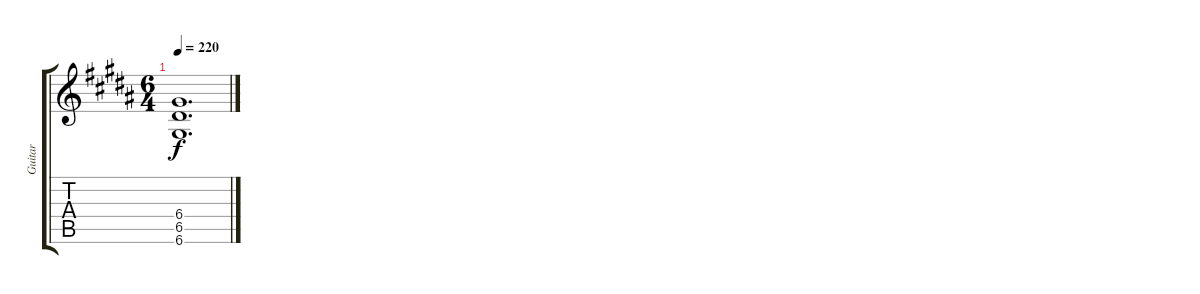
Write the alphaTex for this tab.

\track ("Guitar" "Guitar") {instrument distortionguitar}
\staff {score tabs}
\tuning (E4 B3 G3 D3 A2 D2) {hide}
\ts (6 4)
\tempo 220
\clef g2
\ks g#minor
(6.4 6.5 6.6).1{d dy f}
